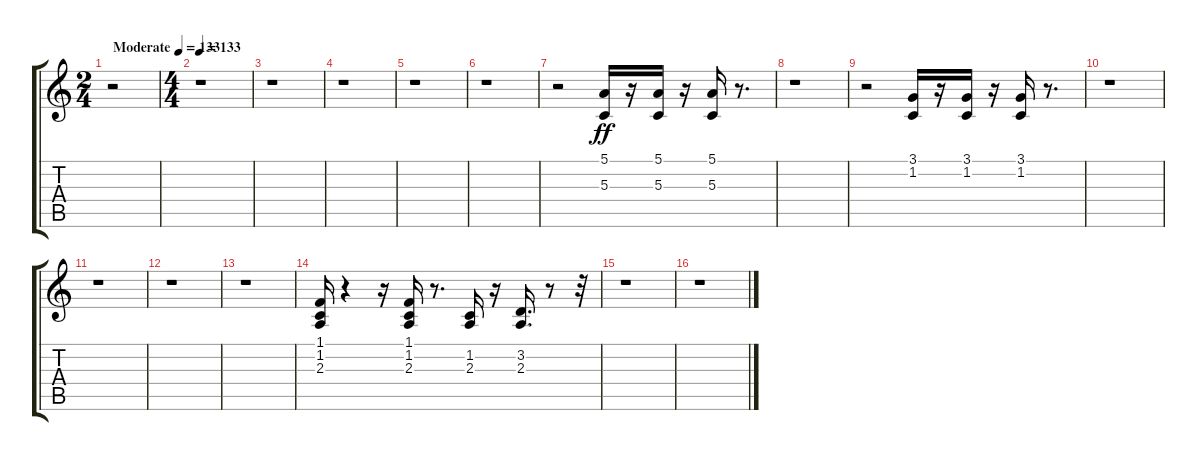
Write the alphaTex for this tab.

\track "" {instrument brasssection}
\staff {score tabs}
\tuning (E4 B3 G3 D3 A2 E2) {hide}
\ts (2 4)
\tempo (133 "Moderate")
\clef g2
\ks c
r.2{dy ff instrument brasssection} |
\ts (4 4)
\tempo 133
r.1 |
r.1 |
r.1 |
r.1 |
r.1 |
r.2 (5.1 5.3).16 r.16 (5.1 5.3).16 r.16 (5.1 5.3).16 r.8{d} |
r.1 |
r.2 (3.1 1.2).16 r.16 (3.1 1.2).16 r.16 (3.1 1.2).16 r.8{d} |
r.1 |
r.1 |
r.1 |
r.1 |
(1.1 1.2 2.3).16 r.4 r.16 (1.1 1.2 2.3).16 r.8{d} (1.2 2.3).16 r.16 (3.2 2.3).16{d} r.8 r.32 |
r.1 |
r.1
